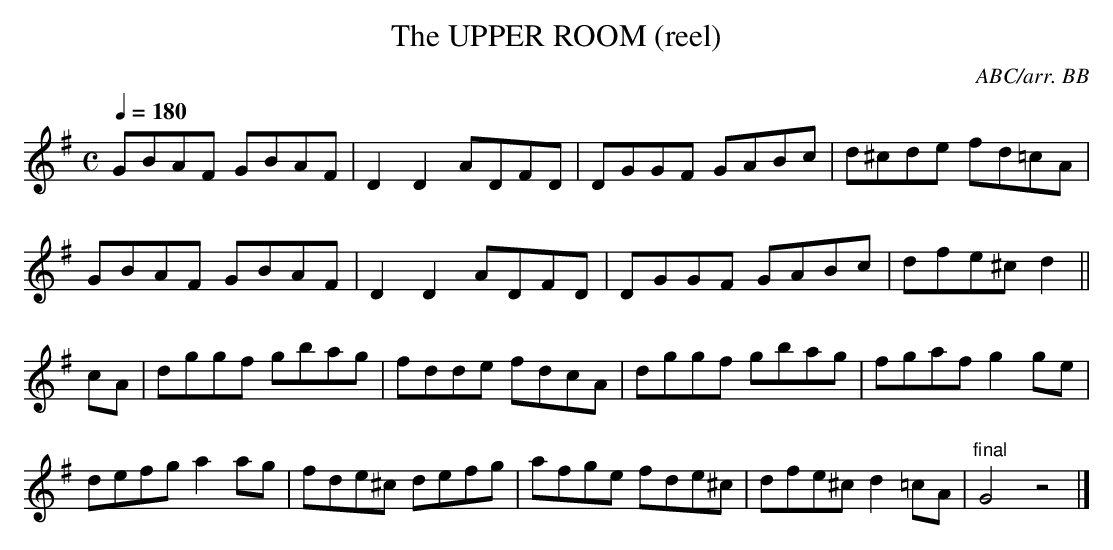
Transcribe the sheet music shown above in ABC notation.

X:1
T:UPPER ROOM (reel), The
C:ABC/arr. BB
M:C
L:1/8
Q:1/4=180
K:G
GBAF GBAF|D2D2 ADFD|DGGF GABc|d^cde fd=cA|
GBAF GBAF|D2D2 ADFD|DGGF GABc|dfe^c d2||
cA|dggf gbag|fdde fdcA|dggf gbag|fgaf g2ge|
defg a2ag|fde^c defg|afge fde^c|dfe^c d2=cA|\
"final"G4z4|]
